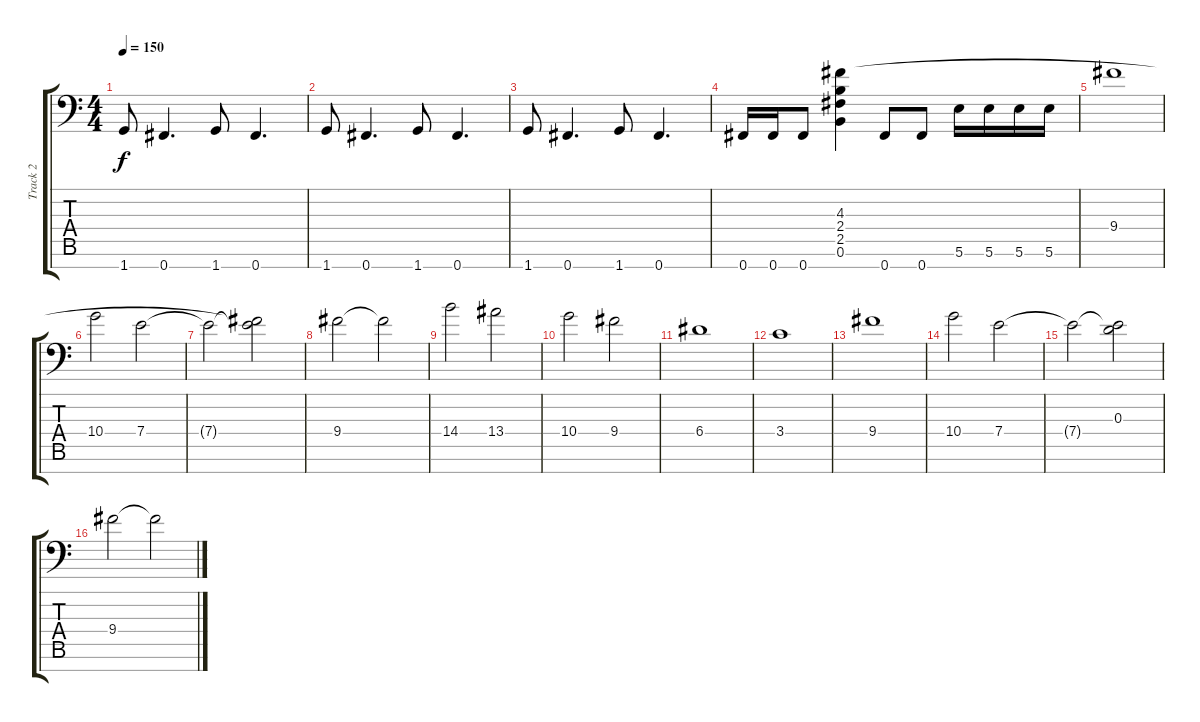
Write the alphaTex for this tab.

\track ("Track 2" "Track 2") {instrument distortionguitar}
\staff {score tabs}
\tuning (B3 G3 D3 A2 E2 B1 Gb1) {hide}
\ts (4 4)
\tempo 150
\clef f4
\ks c
1.7.8{dy f} 0.7.4{d} 1.7.8 0.7.4{d} |
1.7.8 0.7.4{d} 1.7.8 0.7.4{d} |
1.7.8 0.7.4{d} 1.7.8 0.7.4{d} |
0.7.16 0.7.16 0.7.8 (4.3 2.4 2.5 0.6).4 0.7.8 0.7.8 5.6.16 5.6.16 5.6.16 5.6.16 |
9.4.1 |
10.4.2 7.4.2 |
7.4{t}.2 (4.3{t} 7.4{t}).2 |
9.4.2 9.4{t}.2 |
14.4.2 13.4.2 |
10.4.2 9.4.2 |
6.4.1 |
3.4.1 |
9.4.1 |
10.4.2 7.4.2 |
7.4{t}.2 (0.3 7.4{t}).2 |
9.4.2 9.4{t}.2
